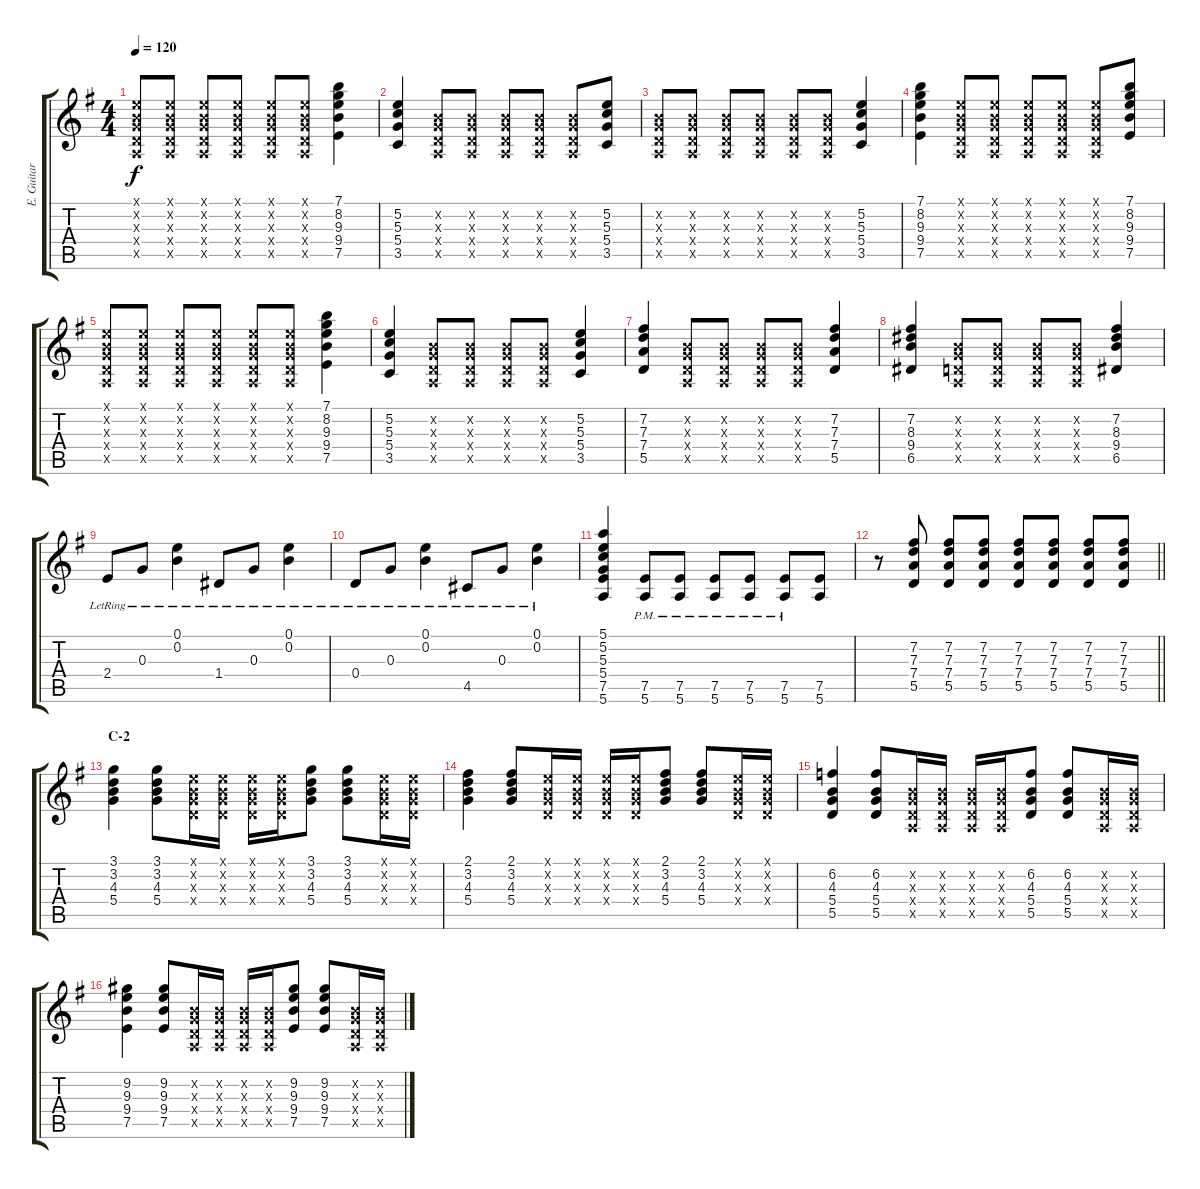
\track ("E. Guitar II" "E. Guitar ") {instrument overdrivenguitar}
\staff {score tabs}
\tuning (E4 B3 G3 D3 A2 E2) {hide}
\ts (4 4)
\tempo 120
\clef g2
\ks g
(0.1{x} 0.2{x} 0.3{x} 0.4{x} 0.5{x}).8{dy f} (0.1{x} 0.2{x} 0.3{x} 0.4{x} 0.5{x}).8 (0.1{x} 0.2{x} 0.3{x} 0.4{x} 0.5{x}).8 (0.1{x} 0.2{x} 0.3{x} 0.4{x} 0.5{x}).8 (0.1{x} 0.2{x} 0.3{x} 0.4{x} 0.5{x}).8 (0.1{x} 0.2{x} 0.3{x} 0.4{x} 0.5{x}).8 (7.1 8.2 9.3 9.4 7.5).4 |
(5.2 5.3 5.4 3.5).4 (0.2{x} 0.3{x} 0.4{x} 0.5{x}).8 (0.2{x} 0.3{x} 0.4{x} 0.5{x}).8 (0.2{x} 0.3{x} 0.4{x} 0.5{x}).8 (0.2{x} 0.3{x} 0.4{x} 0.5{x}).8 (0.2{x} 0.3{x} 0.4{x} 0.5{x}).8 (5.2 5.3 5.4 3.5).8 |
(0.2{x} 0.3{x} 0.4{x} 0.5{x}).8 (0.2{x} 0.3{x} 0.4{x} 0.5{x}).8 (0.2{x} 0.3{x} 0.4{x} 0.5{x}).8 (0.2{x} 0.3{x} 0.4{x} 0.5{x}).8 (0.2{x} 0.3{x} 0.4{x} 0.5{x}).8 (0.2{x} 0.3{x} 0.4{x} 0.5{x}).8 (5.2 5.3 5.4 3.5).4 |
(7.1 8.2 9.3 9.4 7.5).4 (0.1{x} 0.2{x} 0.3{x} 0.4{x} 0.5{x}).8 (0.1{x} 0.2{x} 0.3{x} 0.4{x} 0.5{x}).8 (0.1{x} 0.2{x} 0.3{x} 0.4{x} 0.5{x}).8 (0.1{x} 0.2{x} 0.3{x} 0.4{x} 0.5{x}).8 (0.1{x} 0.2{x} 0.3{x} 0.4{x} 0.5{x}).8 (7.1 8.2 9.3 9.4 7.5).8 |
(0.1{x} 0.2{x} 0.3{x} 0.4{x} 0.5{x}).8 (0.1{x} 0.2{x} 0.3{x} 0.4{x} 0.5{x}).8 (0.1{x} 0.2{x} 0.3{x} 0.4{x} 0.5{x}).8 (0.1{x} 0.2{x} 0.3{x} 0.4{x} 0.5{x}).8 (0.1{x} 0.2{x} 0.3{x} 0.4{x} 0.5{x}).8 (0.1{x} 0.2{x} 0.3{x} 0.4{x} 0.5{x}).8 (7.1 8.2 9.3 9.4 7.5).4 |
(5.2 5.3 5.4 3.5).4 (0.2{x} 0.3{x} 0.4{x} 0.5{x}).8 (0.2{x} 0.3{x} 0.4{x} 0.5{x}).8 (0.2{x} 0.3{x} 0.4{x} 0.5{x}).8 (0.2{x} 0.3{x} 0.4{x} 0.5{x}).8 (5.2 5.3 5.4 3.5).4 |
(7.2 7.3 7.4 5.5).4 (0.2{x} 0.3{x} 0.4{x} 0.5{x}).8 (0.2{x} 0.3{x} 0.4{x} 0.5{x}).8 (0.2{x} 0.3{x} 0.4{x} 0.5{x}).8 (0.2{x} 0.3{x} 0.4{x} 0.5{x}).8 (7.2 7.3 7.4 5.5).4 |
(7.2 8.3 9.4 6.5).4 (0.2{x} 0.3{x} 0.4{x} 0.5{x}).8 (0.2{x} 0.3{x} 0.4{x} 0.5{x}).8 (0.2{x} 0.3{x} 0.4{x} 0.5{x}).8 (0.2{x} 0.3{x} 0.4{x} 0.5{x}).8 (7.2 8.3 9.4 6.5).4 |
2.4{lr}.8 0.3{lr}.8 (0.1{lr} 0.2{lr}).4 1.4{lr}.8 0.3{lr}.8 (0.1{lr} 0.2{lr}).4 |
0.4{lr}.8 0.3{lr}.8 (0.1{lr} 0.2{lr}).4 4.5{lr}.8 0.3{lr}.8 (0.1{lr} 0.2{lr}).4 |
(5.1 5.2 5.3 5.4 7.5 5.6).4 (7.5{pm} 5.6{pm}).8 (7.5{pm} 5.6{pm}).8 (7.5{pm} 5.6{pm}).8 (7.5{pm} 5.6{pm}).8 (7.5{pm} 5.6{pm}).8 (7.5 5.6).8 |
\barLineRight lightlight
r.8 (7.2 7.3 7.4 5.5).8 (7.2 7.3 7.4 5.5).8 (7.2 7.3 7.4 5.5).8 (7.2 7.3 7.4 5.5).8 (7.2 7.3 7.4 5.5).8 (7.2 7.3 7.4 5.5).8 (7.2 7.3 7.4 5.5).8 |
\section ("" "C-2")
(3.1 3.2 4.3 5.4).4 (3.1 3.2 4.3 5.4).8 (0.1{x} 0.2{x} 0.3{x} 0.4{x}).16 (0.1{x} 0.2{x} 0.3{x} 0.4{x}).16 (0.1{x} 0.2{x} 0.3{x} 0.4{x}).16 (0.1{x} 0.2{x} 0.3{x} 0.4{x}).16 (3.1 3.2 4.3 5.4).8 (3.1 3.2 4.3 5.4).8 (0.1{x} 0.2{x} 0.3{x} 0.4{x}).16 (0.1{x} 0.2{x} 0.3{x} 0.4{x}).16 |
(2.1 3.2 4.3 5.4).4 (2.1 3.2 4.3 5.4).8 (0.1{x} 0.2{x} 0.3{x} 0.4{x}).16 (0.1{x} 0.2{x} 0.3{x} 0.4{x}).16 (0.1{x} 0.2{x} 0.3{x} 0.4{x}).16 (0.1{x} 0.2{x} 0.3{x} 0.4{x}).16 (2.1 3.2 4.3 5.4).8 (2.1 3.2 4.3 5.4).8 (0.1{x} 0.2{x} 0.3{x} 0.4{x}).16 (0.1{x} 0.2{x} 0.3{x} 0.4{x}).16 |
(6.2 4.3 5.4 5.5).4 (6.2 4.3 5.4 5.5).8 (0.2{x} 0.3{x} 0.4{x} 0.5{x}).16 (0.2{x} 0.3{x} 0.4{x} 0.5{x}).16 (0.2{x} 0.3{x} 0.4{x} 0.5{x}).16 (0.2{x} 0.3{x} 0.4{x} 0.5{x}).16 (6.2 4.3 5.4 5.5).8 (6.2 4.3 5.4 5.5).8 (0.2{x} 0.3{x} 0.4{x} 0.5{x}).16 (0.2{x} 0.3{x} 0.4{x} 0.5{x}).16 |
(9.2 9.3 9.4 7.5).4 (9.2 9.3 9.4 7.5).8 (0.2{x} 0.3{x} 0.4{x} 0.5{x}).16 (0.2{x} 0.3{x} 0.4{x} 0.5{x}).16 (0.2{x} 0.3{x} 0.4{x} 0.5{x}).16 (0.2{x} 0.3{x} 0.4{x} 0.5{x}).16 (9.2 9.3 9.4 7.5).8 (9.2 9.3 9.4 7.5).8 (0.2{x} 0.3{x} 0.4{x} 0.5{x}).16 (0.2{x} 0.3{x} 0.4{x} 0.5{x}).16
